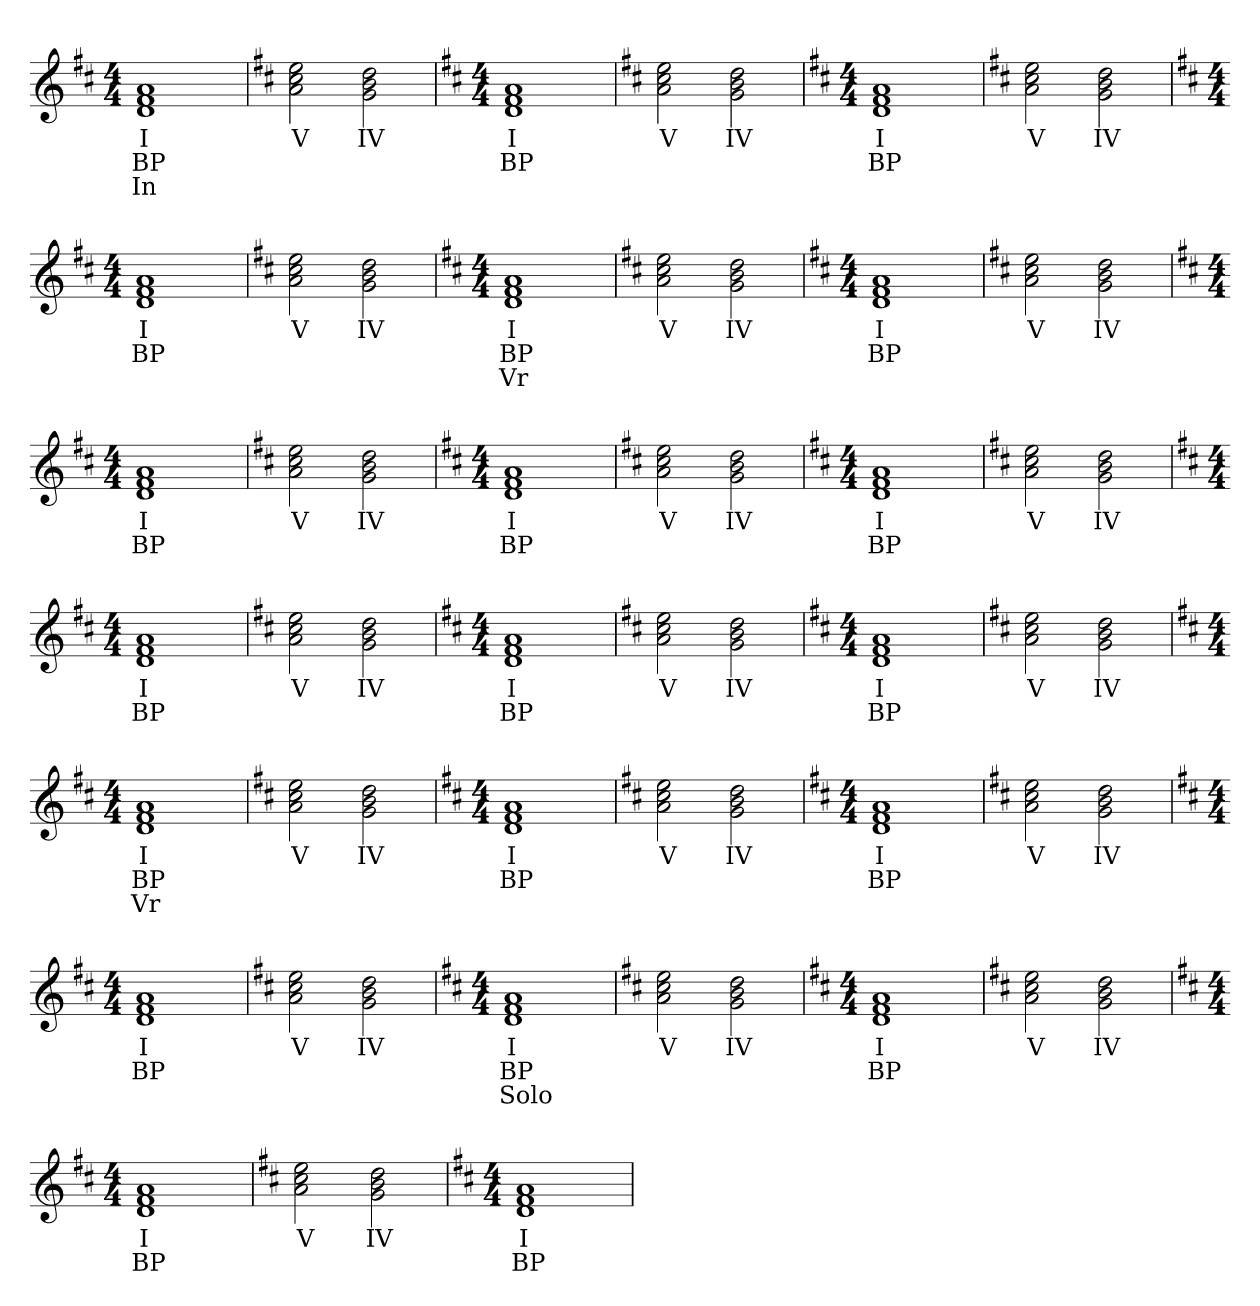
**kern	**text	**text	**text
*part1	*part1	*part1	*part1
*staff1	*staff1	*staff1	*staff1
*k[f#c#]	*	*	*
*D:	*	*	*
*M4/4	*	*	*
=	=	=	=
1d 1f# 1a	I	BP	In
=	=	=	=
*k[f#c#]	*	*	*
*D:	*	*	*
2a 2cc# 2ee	V	.	.
2g 2b 2dd	IV	.	.
=	=	=	=
*k[f#c#]	*	*	*
*D:	*	*	*
*M4/4	*	*	*
1d 1f# 1a	I	BP	.
=	=	=	=
*k[f#c#]	*	*	*
*D:	*	*	*
2a 2cc# 2ee	V	.	.
2g 2b 2dd	IV	.	.
=	=	=	=
*k[f#c#]	*	*	*
*D:	*	*	*
*M4/4	*	*	*
1d 1f# 1a	I	BP	.
=	=	=	=
*k[f#c#]	*	*	*
*D:	*	*	*
2a 2cc# 2ee	V	.	.
2g 2b 2dd	IV	.	.
=	=	=	=
*k[f#c#]	*	*	*
*D:	*	*	*
*M4/4	*	*	*
1d 1f# 1a	I	BP	.
=	=	=	=
*k[f#c#]	*	*	*
*D:	*	*	*
2a 2cc# 2ee	V	.	.
2g 2b 2dd	IV	.	.
=	=	=	=
*k[f#c#]	*	*	*
*D:	*	*	*
*M4/4	*	*	*
1d 1f# 1a	I	BP	Vr
=	=	=	=
*k[f#c#]	*	*	*
*D:	*	*	*
2a 2cc# 2ee	V	.	.
2g 2b 2dd	IV	.	.
=	=	=	=
*k[f#c#]	*	*	*
*D:	*	*	*
*M4/4	*	*	*
1d 1f# 1a	I	BP	.
=	=	=	=
*k[f#c#]	*	*	*
*D:	*	*	*
2a 2cc# 2ee	V	.	.
2g 2b 2dd	IV	.	.
=	=	=	=
*k[f#c#]	*	*	*
*D:	*	*	*
*M4/4	*	*	*
1d 1f# 1a	I	BP	.
=	=	=	=
*k[f#c#]	*	*	*
*D:	*	*	*
2a 2cc# 2ee	V	.	.
2g 2b 2dd	IV	.	.
=	=	=	=
*k[f#c#]	*	*	*
*D:	*	*	*
*M4/4	*	*	*
1d 1f# 1a	I	BP	.
=	=	=	=
*k[f#c#]	*	*	*
*D:	*	*	*
2a 2cc# 2ee	V	.	.
2g 2b 2dd	IV	.	.
=	=	=	=
*k[f#c#]	*	*	*
*D:	*	*	*
*M4/4	*	*	*
1d 1f# 1a	I	BP	.
=	=	=	=
*k[f#c#]	*	*	*
*D:	*	*	*
2a 2cc# 2ee	V	.	.
2g 2b 2dd	IV	.	.
=	=	=	=
*k[f#c#]	*	*	*
*D:	*	*	*
*M4/4	*	*	*
1d 1f# 1a	I	BP	.
=	=	=	=
*k[f#c#]	*	*	*
*D:	*	*	*
2a 2cc# 2ee	V	.	.
2g 2b 2dd	IV	.	.
=	=	=	=
*k[f#c#]	*	*	*
*D:	*	*	*
*M4/4	*	*	*
1d 1f# 1a	I	BP	.
=	=	=	=
*k[f#c#]	*	*	*
*D:	*	*	*
2a 2cc# 2ee	V	.	.
2g 2b 2dd	IV	.	.
=	=	=	=
*k[f#c#]	*	*	*
*D:	*	*	*
*M4/4	*	*	*
1d 1f# 1a	I	BP	.
=	=	=	=
*k[f#c#]	*	*	*
*D:	*	*	*
2a 2cc# 2ee	V	.	.
2g 2b 2dd	IV	.	.
=	=	=	=
*k[f#c#]	*	*	*
*D:	*	*	*
*M4/4	*	*	*
1d 1f# 1a	I	BP	Vr
=	=	=	=
*k[f#c#]	*	*	*
*D:	*	*	*
2a 2cc# 2ee	V	.	.
2g 2b 2dd	IV	.	.
=	=	=	=
*k[f#c#]	*	*	*
*D:	*	*	*
*M4/4	*	*	*
1d 1f# 1a	I	BP	.
=	=	=	=
*k[f#c#]	*	*	*
*D:	*	*	*
2a 2cc# 2ee	V	.	.
2g 2b 2dd	IV	.	.
=	=	=	=
*k[f#c#]	*	*	*
*D:	*	*	*
*M4/4	*	*	*
1d 1f# 1a	I	BP	.
=	=	=	=
*k[f#c#]	*	*	*
*D:	*	*	*
2a 2cc# 2ee	V	.	.
2g 2b 2dd	IV	.	.
=	=	=	=
*k[f#c#]	*	*	*
*D:	*	*	*
*M4/4	*	*	*
1d 1f# 1a	I	BP	.
=	=	=	=
*k[f#c#]	*	*	*
*D:	*	*	*
2a 2cc# 2ee	V	.	.
2g 2b 2dd	IV	.	.
=	=	=	=
*k[f#c#]	*	*	*
*D:	*	*	*
*M4/4	*	*	*
1d 1f# 1a	I	BP	Solo
=	=	=	=
*k[f#c#]	*	*	*
*D:	*	*	*
2a 2cc# 2ee	V	.	.
2g 2b 2dd	IV	.	.
=	=	=	=
*k[f#c#]	*	*	*
*D:	*	*	*
*M4/4	*	*	*
1d 1f# 1a	I	BP	.
=	=	=	=
*k[f#c#]	*	*	*
*D:	*	*	*
2a 2cc# 2ee	V	.	.
2g 2b 2dd	IV	.	.
=	=	=	=
*k[f#c#]	*	*	*
*D:	*	*	*
*M4/4	*	*	*
1d 1f# 1a	I	BP	.
=	=	=	=
*k[f#c#]	*	*	*
*D:	*	*	*
2a 2cc# 2ee	V	.	.
2g 2b 2dd	IV	.	.
=	=	=	=
*k[f#c#]	*	*	*
*D:	*	*	*
*M4/4	*	*	*
1d 1f# 1a	I	BP	.
=	=	=	=
*-	*-	*-	*-
